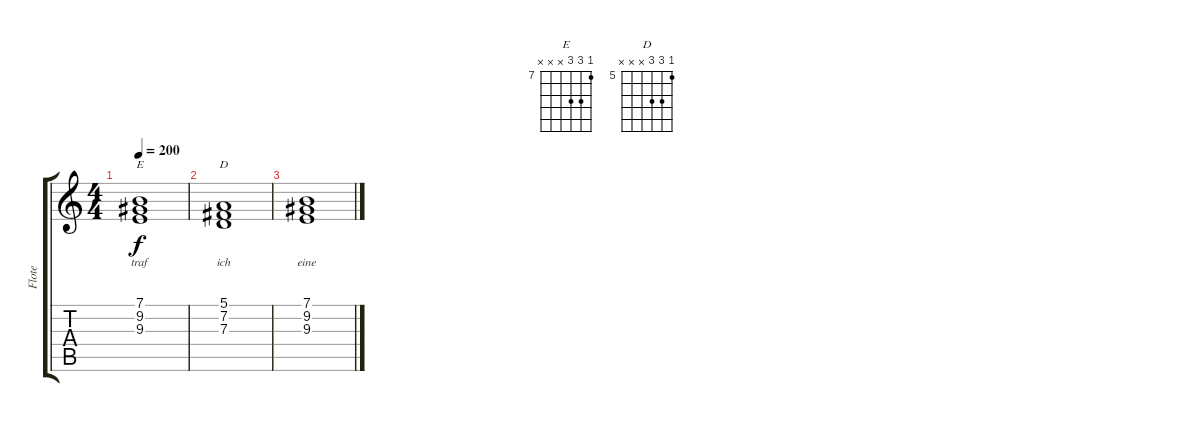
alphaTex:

\track ("Flote" "Flote") {instrument flute}
\staff {score tabs}
\tuning (E4 B3 G3 D3 A2 E2) {hide}
\chord ("E" 7 9 9 x x x) {firstfret 7}
\chord ("D" 5 7 7 x x x) {firstfret 5}
\ts (4 4)
\tempo 200
\clef g2
\ks c
(7.1 9.2 9.3).1{ch "E" lyrics (0 "traf") lyrics (1 "") lyrics (2 "") lyrics (3 "") lyrics (4 "") dy f} |
(5.1 7.2 7.3).1{ch "D" lyrics (0 "ich") lyrics (1 "") lyrics (2 "") lyrics (3 "") lyrics (4 "")} |
(7.1 9.2 9.3).1{lyrics (0 "eine") lyrics (1 "") lyrics (2 "") lyrics (3 "") lyrics (4 "")}
